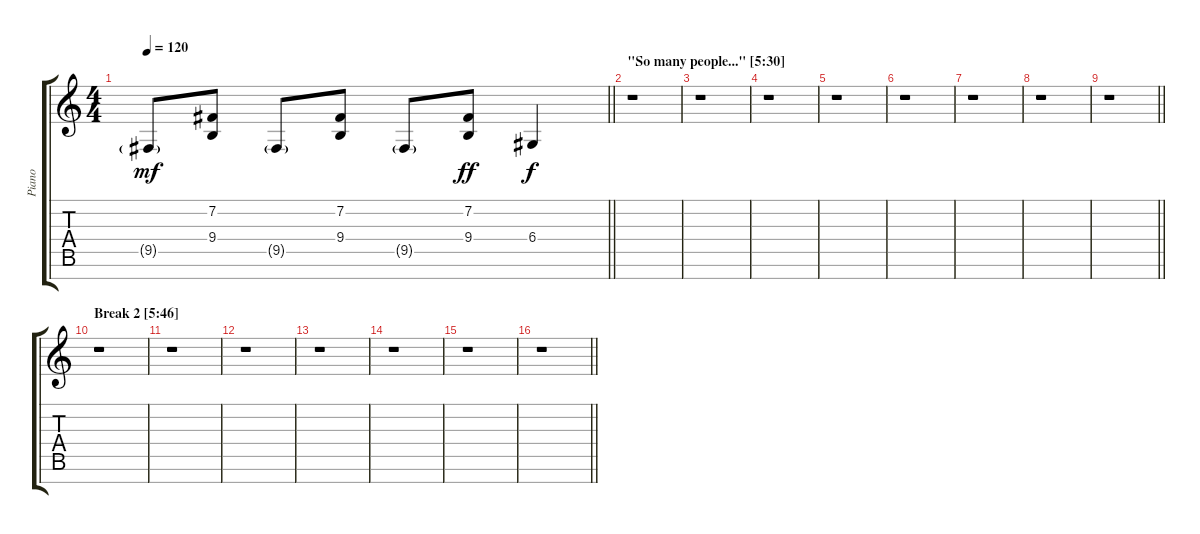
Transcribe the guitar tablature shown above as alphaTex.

\track ("Piano" "Piano") {instrument acousticgrandpiano}
\staff {score tabs}
\tuning (E4 B3 G3 D3 A2 E2 B1) {hide}
\ts (4 4)
\tempo 120
\clef g2
\barLineRight lightlight
\ks c
9.5{g}.8{dy mf} (7.2 9.4).8 9.5{g}.8 (7.2 9.4).8 9.5{g}.8 (7.2 9.4).8{dy ff} 6.4.4{dy f} |
\section ("" "\"So many people...\" [5:30]")
r.1 |
r.1 |
r.1 |
r.1 |
r.1 |
r.1 |
r.1 |
\barLineRight lightlight
r.1 |
\section ("" "Break 2 [5:46]")
r.1 |
r.1 |
r.1 |
r.1 |
r.1 |
r.1 |
\barLineRight lightlight
r.1
